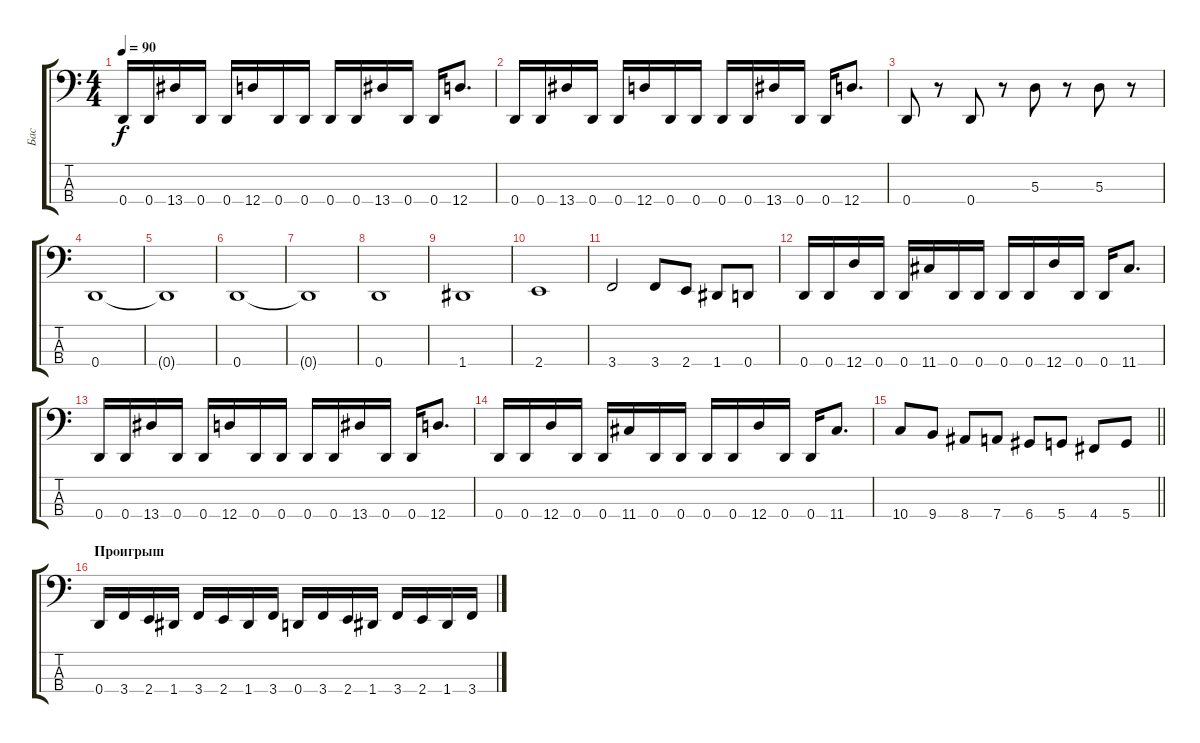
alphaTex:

\track ("Бас" "Бас") {instrument electricbasspick}
\staff {score tabs}
\tuning (G2 D2 A1 D1) {hide}
\ts (4 4)
\tempo 90
\clef f4
\ks c
0.4.16{dy f} 0.4.16 13.4.16 0.4.16 0.4.16 12.4.16 0.4.16 0.4.16 0.4.16 0.4.16 13.4.16 0.4.16 0.4.16 12.4.8{d} |
0.4.16 0.4.16 13.4.16 0.4.16 0.4.16 12.4.16 0.4.16 0.4.16 0.4.16 0.4.16 13.4.16 0.4.16 0.4.16 12.4.8{d} |
0.4.8 r.8 0.4.8 r.8 5.3.8 r.8 5.3.8 r.8 |
0.4.1 |
0.4{t}.1 |
0.4.1 |
0.4{t}.1 |
0.4.1 |
1.4.1 |
2.4.1 |
3.4.2 3.4.8 2.4.8 1.4.8 0.4.8 |
0.4.16 0.4.16 12.4.16 0.4.16 0.4.16 11.4.16 0.4.16 0.4.16 0.4.16 0.4.16 12.4.16 0.4.16 0.4.16 11.4.8{d} |
0.4.16 0.4.16 13.4.16 0.4.16 0.4.16 12.4.16 0.4.16 0.4.16 0.4.16 0.4.16 13.4.16 0.4.16 0.4.16 12.4.8{d} |
0.4.16 0.4.16 12.4.16 0.4.16 0.4.16 11.4.16 0.4.16 0.4.16 0.4.16 0.4.16 12.4.16 0.4.16 0.4.16 11.4.8{d} |
\barLineRight lightlight
10.4.8 9.4.8 8.4.8 7.4.8 6.4.8 5.4.8 4.4.8 5.4.8 |
\section ("" "Проигрыш")
0.4.16 3.4.16 2.4.16 1.4.16 3.4.16 2.4.16 1.4.16 3.4.16 0.4.16 3.4.16 2.4.16 1.4.16 3.4.16 2.4.16 1.4.16 3.4.16
